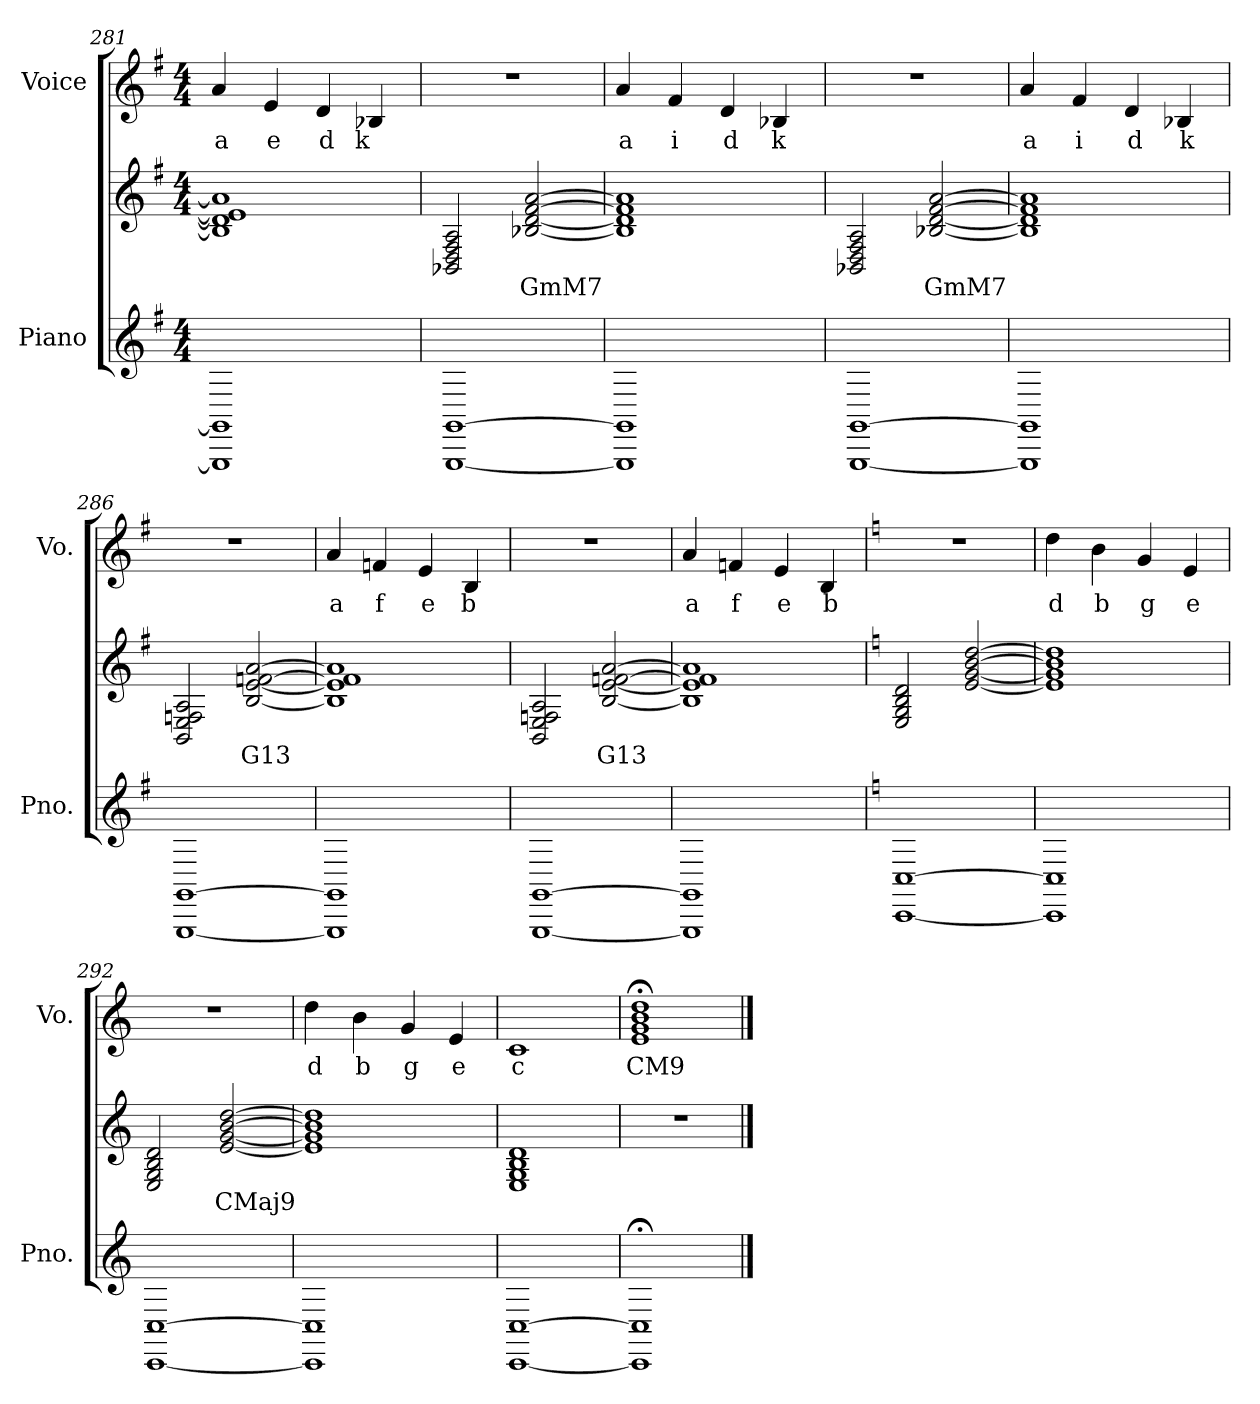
**kern	**kern	**text	**kern	**text
*part2	*part2	*part2	*part1	*part1
*staff3	*staff2	*staff2	*staff1	*staff1
*I"Piano	*	*	*I"Voice	*
*I'Pno.	*	*	*I'Vo.	*
*clefG2	*clefG2	*	*clefG2	*
*k[f#]	*k[f#]	*	*k[f#]	*
*M4/4	*M4/4	*	*M4/4	*
=281	=281	=281	=281	=281
!	!	!	!	!LO:LY:b
1GGG] 1GG]	1B-] 1d] 1e] 1a]	.	4a/	a
!	!	!	!	!LO:LY:b
.	.	.	4e/	e
!	!	!	!	!LO:LY:b
.	.	.	4d/	d
!	!	!	!	!LO:LY:b
.	.	.	4B-X/	k
=282	=282	=282	=282	=282
[1GGG [1GG	2BB-X/ 2D/ 2F#/ 2A/	.	1r	.
!	!	!LO:LY:b	!	!
.	[2B-X/ [2d/ [2f#/ [2a/	GmM7	.	.
=283	=283	=283	=283	=283
!	!	!	!	!LO:LY:b
1GGG] 1GG]	1B-] 1d] 1f#] 1a]	.	4a/	a
!	!	!	!	!LO:LY:b
.	.	.	4f#/	i
!	!	!	!	!LO:LY:b
.	.	.	4d/	d
!	!	!	!	!LO:LY:b
.	.	.	4B-X/	k
=284	=284	=284	=284	=284
[1GGG [1GG	2BB-X/ 2D/ 2F#/ 2A/	.	1r	.
!	!	!LO:LY:b	!	!
.	[2B-X/ [2d/ [2f#/ [2a/	GmM7	.	.
=285	=285	=285	=285	=285
!	!	!	!	!LO:LY:b
1GGG] 1GG]	1B-] 1d] 1f#] 1a]	.	4a/	a
!	!	!	!	!LO:LY:b
.	.	.	4f#/	i
!	!	!	!	!LO:LY:b
.	.	.	4d/	d
!	!	!	!	!LO:LY:b
.	.	.	4B-X/	k
=286	=286	=286	=286	=286
[1GGG [1GG	2BB/ 2E/ 2Fn/ 2A/	.	1r	.
!	!	!LO:LY:b	!	!
.	[2B/ [2e/ [2fn/ [2a/	G13	.	.
!!LO:LB:g=z
=287	=287	=287	=287	=287
!	!	!	!	!LO:LY:b
1GGG] 1GG]	1B] 1e] 1f] 1a]	.	4a/	a
!	!	!	!	!LO:LY:b
.	.	.	4fn/	f
!	!	!	!	!LO:LY:b
.	.	.	4e/	e
!	!	!	!	!LO:LY:b
.	.	.	4B/	b
=288	=288	=288	=288	=288
[1GGG [1GG	2BB/ 2E/ 2Fn/ 2A/	.	1r	.
!	!	!LO:LY:b	!	!
.	[2B/ [2e/ [2fn/ [2a/	G13	.	.
=289	=289	=289	=289	=289
!	!	!	!	!LO:LY:b
1GGG] 1GG]	1B] 1e] 1f] 1a]	.	4a/	a
!	!	!	!	!LO:LY:b
.	.	.	4fn/	f
!	!	!	!	!LO:LY:b
.	.	.	4e/	e
!	!	!	!	!LO:LY:b
.	.	.	4B/	b
=290	=290	=290	=290	=290
*k[]	*k[]	*	*k[]	*
[1CC [1C	2E/ 2G/ 2B/ 2d/	.	1r	.
.	[2e/ [2g/ [2b/ [2dd/	.	.	.
=291	=291	=291	=291	=291
!	!	!	!	!LO:LY:b
1CC] 1C]	1e] 1g] 1b] 1dd]	.	4dd\	d
!	!	!	!	!LO:LY:b
.	.	.	4b\	b
!	!	!	!	!LO:LY:b
.	.	.	4g/	g
!	!	!	!	!LO:LY:b
.	.	.	4e/	e
=292	=292	=292	=292	=292
[1CC [1C	2E/ 2G/ 2B/ 2d/	.	1r	.
!	!	!LO:LY:b	!	!
.	[2e/ [2g/ [2b/ [2dd/	CMaj9	.	.
=293	=293	=293	=293	=293
!	!	!	!	!LO:LY:b
1CC] 1C]	1e] 1g] 1b] 1dd]	.	4dd\	d
!	!	!	!	!LO:LY:b
.	.	.	4b\	b
!	!	!	!	!LO:LY:b
.	.	.	4g/	g
!	!	!	!	!LO:LY:b
.	.	.	4e/	e
=294	=294	=294	=294	=294
!	!	!	!	!LO:LY:b
[1CC [1C	1E 1G 1B 1d	.	1c	c
=295	=295	=295	=295	=295
!	!	!	!	!LO:LY:b
1CC];< 1C];<	1r	.	1e;< 1g;< 1b;< 1dd;<	CM9
==	==	==	==	==
*-	*-	*-	*-	*-
